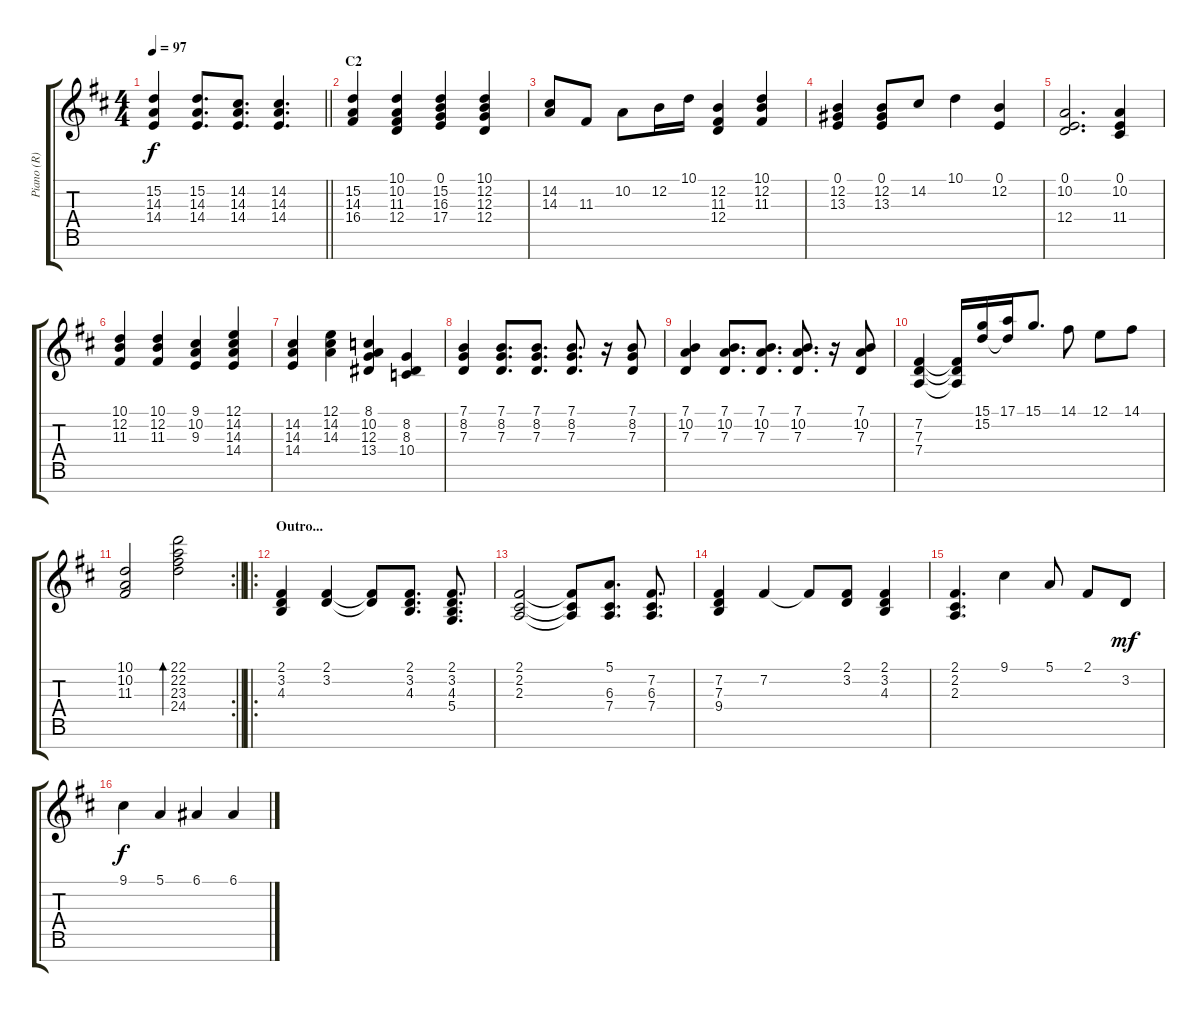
\track ("Piano (R)" "Piano (R)") {instrument acousticgrandpiano}
\staff {score tabs}
\tuning (E4 B3 G3 D3 A2 E2 B1) {hide}
\ts (4 4)
\tempo 97
\clef g2
\barLineRight lightlight
\ks d
(15.2 14.3 14.4).4{dy f} (15.2 14.3 14.4).8{d} (14.2 14.3 14.4).8{d} (14.2 14.3 14.4).4{d} |
\section ("" "C2")
(15.2 14.3 16.4).4 (10.1 10.2 11.3 12.4).4 (0.1 15.2 16.3 17.4).4 (10.1 12.2 12.3 12.4).4 |
(14.2 14.3).8 11.3.8 10.2.8 12.2.16 10.1.16 (12.2 11.3 12.4).4 (10.1 12.2 11.3).4 |
(0.1 12.2 13.3).4 (0.1 12.2 13.3).8 14.2.8 10.1.4 (0.1 12.2).4 |
(0.1 10.2 12.4).2{d} (0.1 10.2 11.4).4 |
(10.1 12.2 11.3).4 (10.1 12.2 11.3).4 (9.1 10.2 9.3).4 (12.1 14.2 14.3 14.4).4 |
(14.2 14.3 14.4).4 (12.1 14.2 14.3).4 (8.1 10.2 12.3 13.4).4 (8.2 8.3 10.4).4 |
(7.1 8.2 7.3).4 (7.1 8.2 7.3).8{d} (7.1 8.2 7.3).8{d} (7.1 8.2 7.3).8{d} r.16 (7.1 8.2 7.3).8 |
(7.1 10.2 7.3).4 (7.1 10.2 7.3).8{d} (7.1 10.2 7.3).8{d} (7.1 10.2 7.3).8{d} r.16 (7.1 10.2 7.3).8 |
(7.2 7.3 7.4).4 (7.2{t} 7.3{t} 7.4{t}).16 (15.1 15.2).16 (17.1 15.2{t}).16 15.1.8{d} 14.1.8 12.1.8 14.1.8 |
\rc 2
\barLineRight lightlight
(10.1 10.2 11.3).2 (22.1 22.2 23.3 24.4).2{bd 240} |
\ro
\section ("" "Outro...")
(2.1 3.2 4.3).4 (2.1 3.2).4 (2.1{t} 3.2{t}).8 (2.1 3.2 4.3).8{d} (2.1 3.2 4.3 5.4).8{d} |
(2.1 2.2 2.3).2 (2.1{t} 2.2{t} 2.3{t}).8 (5.1 6.3 7.4).8{d} (7.2 6.3 7.4).8{d} |
(7.2 7.3 9.4).4 7.2.4 7.2{t}.8 (2.1 3.2).8 (2.1 3.2 4.3).4 |
(2.1 2.2 2.3).4{d} 9.1.4 5.1.8 2.1.8 3.2.8{dy mf} |
9.1.4{dy f} 5.1.4 6.1.4 6.1.4
